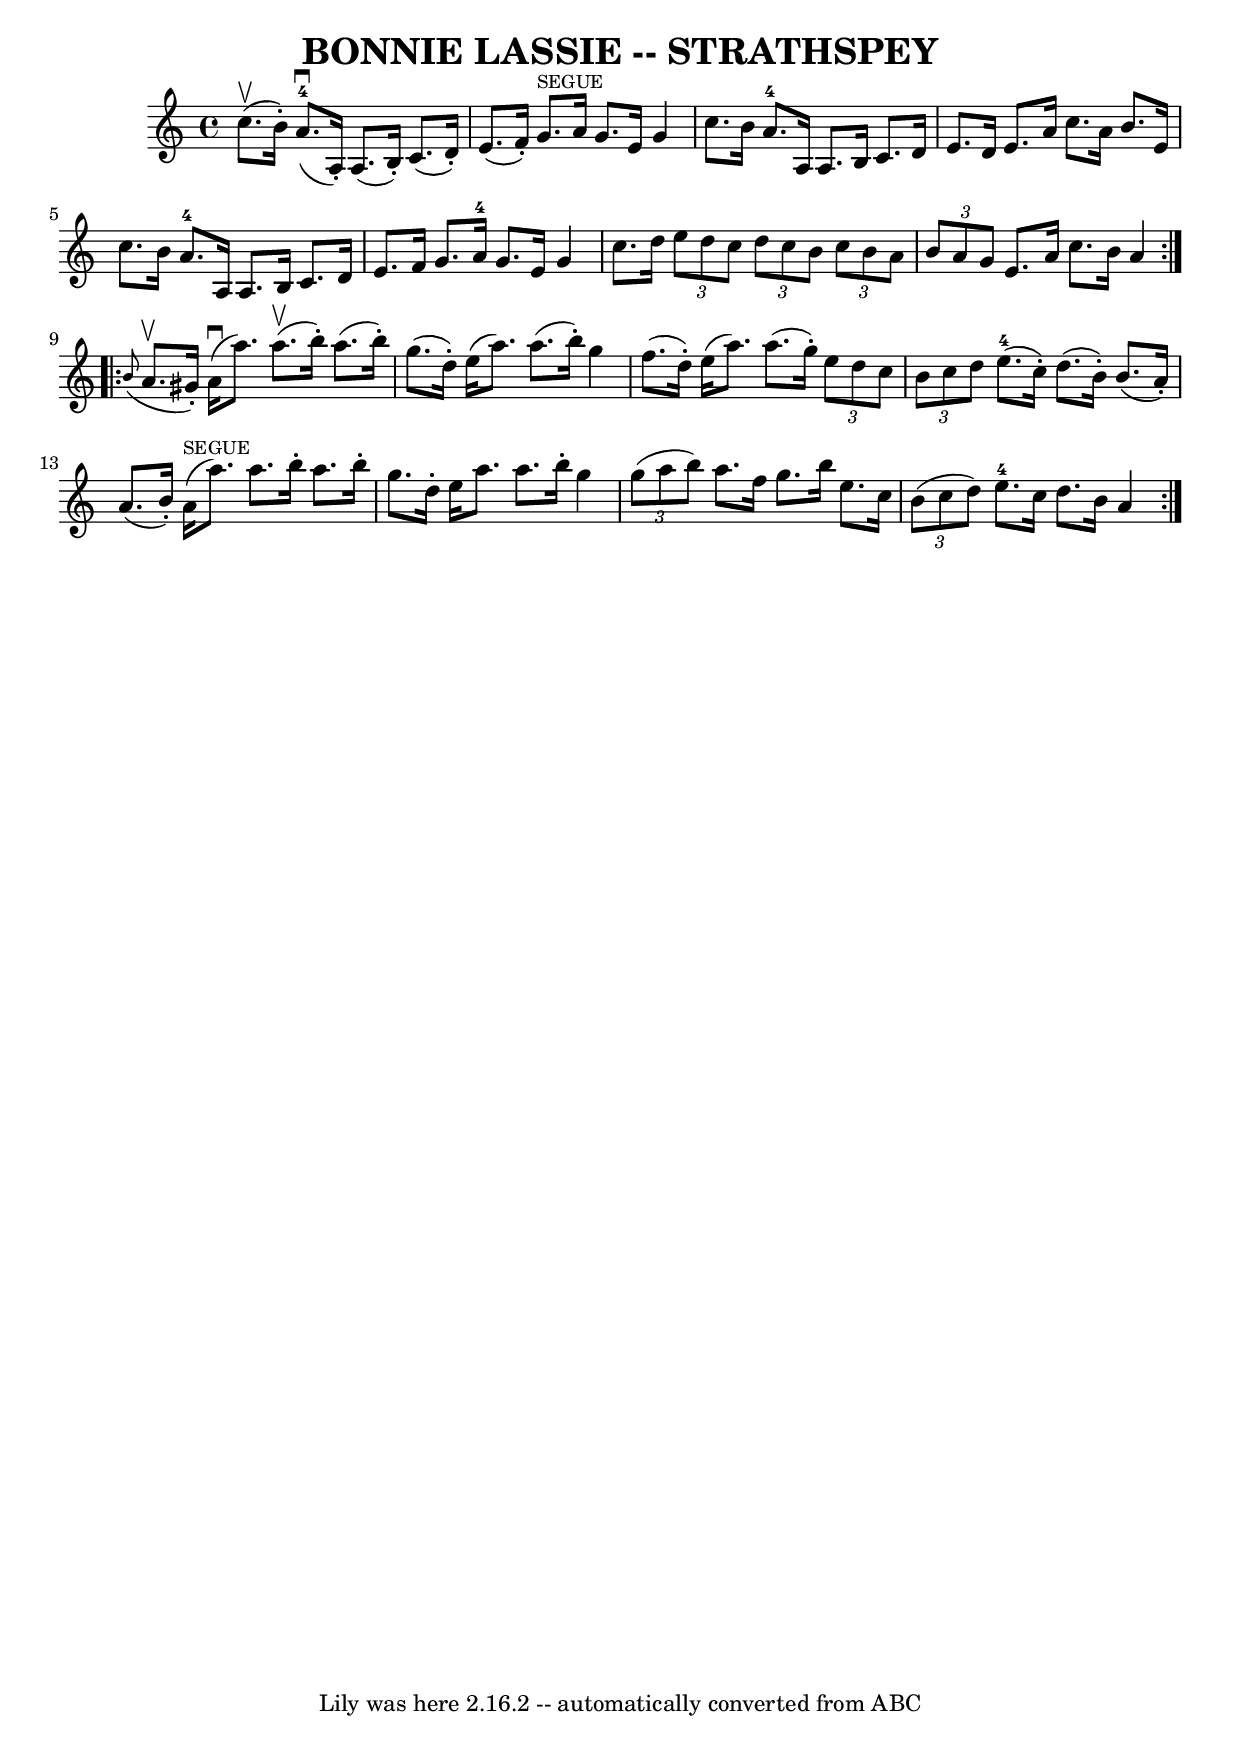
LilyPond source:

\version "2.16.2"
\include "Mammoth.ily"
\header {
	%% book = "Ryan's Mammoth Collection of Fiddle Tunes"
	crossRefNumber = "1"
	footnotes = ""
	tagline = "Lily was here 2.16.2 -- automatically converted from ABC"
	title = "BONNIE LASSIE -- STRATHSPEY"
}
voicedefault =  {


\repeat volta 2 {
 \override Staff.TimeSignature #'style = #'C
 \time 4/4 
\key a \minor c''8. (^\upbow b'16 -.)       |
       
a'8.-4(^\downbow a16 -.) a8. (b16 -.) c'8. (d'16 -.)   
e'8. (f'16 -.)   |
 g'8.^\segue a'16 g'8. e'16 g'4  
 c''8. b'16        |
 a'8.-4 a16 a8. b16 c'8.    
d'16 e'8. d'16    |
 e'8. a'16 c''8. a'16 b'8.    
e'16 c''8. b'16    |
     |
 a'8.-4 a16 a8.    
b16 c'8. d'16 e'8. f'16    |
 g'8. a'16-4 g'8.    
e'16 g'4 c''8. d''16        |
   \times 2/3 { e''8 d''8    
c''8  }   \times 2/3 { d''8 c''8 b'8  }   \times 2/3 { c''8 b'8    
a'8  }   \times 2/3 { b'8 a'8 g'8  }   |
 e'8. a'16 c''8. 
 b'16 a'4    }     \repeat volta 2 {   \grace { b'8 (} a'8.^\upbow  
 gis'16 -.)       |
 a'16 (^\downbow a''8.) a''8. (^\upbow 
 b''16 -.) a''8. (b''16 -.) g''8. (d''16 -.)   |
   
e''16 (a''8.) a''8. (b''16 -.) g''4 f''8. (d''16 -.)     
  |
 e''16 (a''8.) a''8. (g''16 -.)   \times 2/3 { e''8  
 d''8 c''8  }   \times 2/3 { b'8 c''8 d''8  }   |
 e''8. 
-4(c''16 -.) d''8. (b'16 -.) b'8. (a'16 -.) a'8. (
b'16 -.)   |
     |
 a'16^\segue(a''8.) a''8.    
b''16 -. a''8. b''16 -. g''8. d''16 -.   |
 e''16 a''8.    
a''8. b''16 -. g''4    \times 2/3 { g''8 (a''8 b''8) }       
|
 a''8. f''16 g''8. b''16 e''8. c''16    \times 2/3 {   
b'8 (c''8 d''8) }   |
 e''8.-4 c''16 d''8. b'16   
 a'4    }   
}

\score{
    <<

	\context Staff="default"
	{
	    \voicedefault 
	}

    >>
	\layout {
	}
	\midi {}
}
